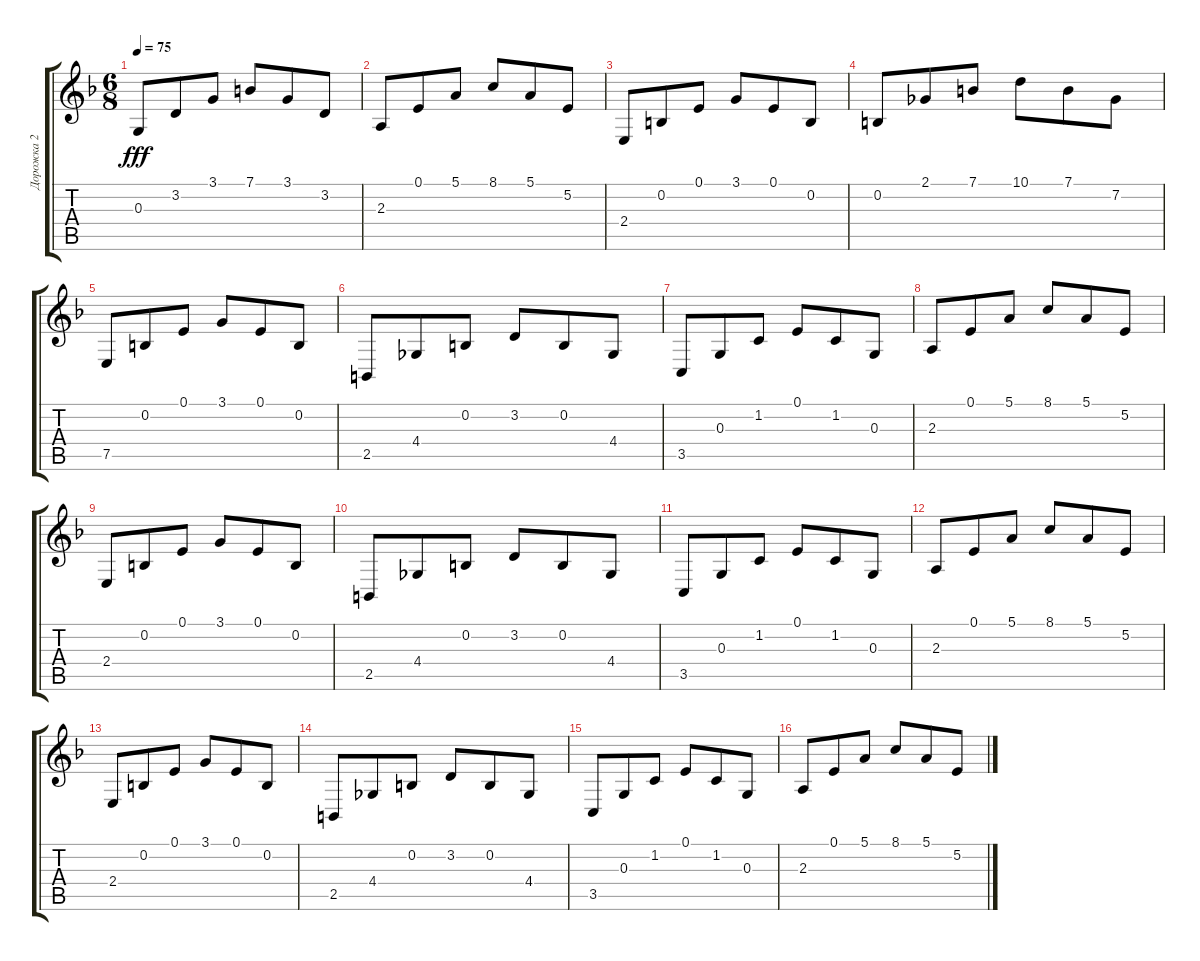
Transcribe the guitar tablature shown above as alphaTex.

\track ("Дорожка 2" "Дорожка 2") {instrument honkytonkpiano}
\staff {score tabs}
\tuning (E4 B3 G3 D3 A2 E2) {hide}
\ts (6 8)
\tempo 75
\clef g2
\ks f
0.3.8{dy fff} 3.2.8 3.1.8 7.1.8 3.1.8 3.2.8 |
2.3.8 0.1.8 5.1.8 8.1.8 5.1.8 5.2.8 |
2.4.8 0.2.8 0.1.8 3.1.8 0.1.8 0.2.8 |
0.2.8 2.1.8 7.1.8 10.1.8 7.1.8 7.2.8 |
7.5.8 0.2.8 0.1.8 3.1.8 0.1.8 0.2.8 |
2.5.8 4.4.8 0.2.8 3.2.8 0.2.8 4.4.8 |
3.5.8 0.3.8 1.2.8 0.1.8 1.2.8 0.3.8 |
2.3.8 0.1.8 5.1.8 8.1.8 5.1.8 5.2.8 |
2.4.8 0.2.8 0.1.8 3.1.8 0.1.8 0.2.8 |
2.5.8 4.4.8 0.2.8 3.2.8 0.2.8 4.4.8 |
3.5.8 0.3.8 1.2.8 0.1.8 1.2.8 0.3.8 |
2.3.8 0.1.8 5.1.8 8.1.8 5.1.8 5.2.8 |
2.4.8 0.2.8 0.1.8 3.1.8 0.1.8 0.2.8 |
2.5.8 4.4.8 0.2.8 3.2.8 0.2.8 4.4.8 |
3.5.8 0.3.8 1.2.8 0.1.8 1.2.8 0.3.8 |
2.3.8 0.1.8 5.1.8 8.1.8 5.1.8 5.2.8
